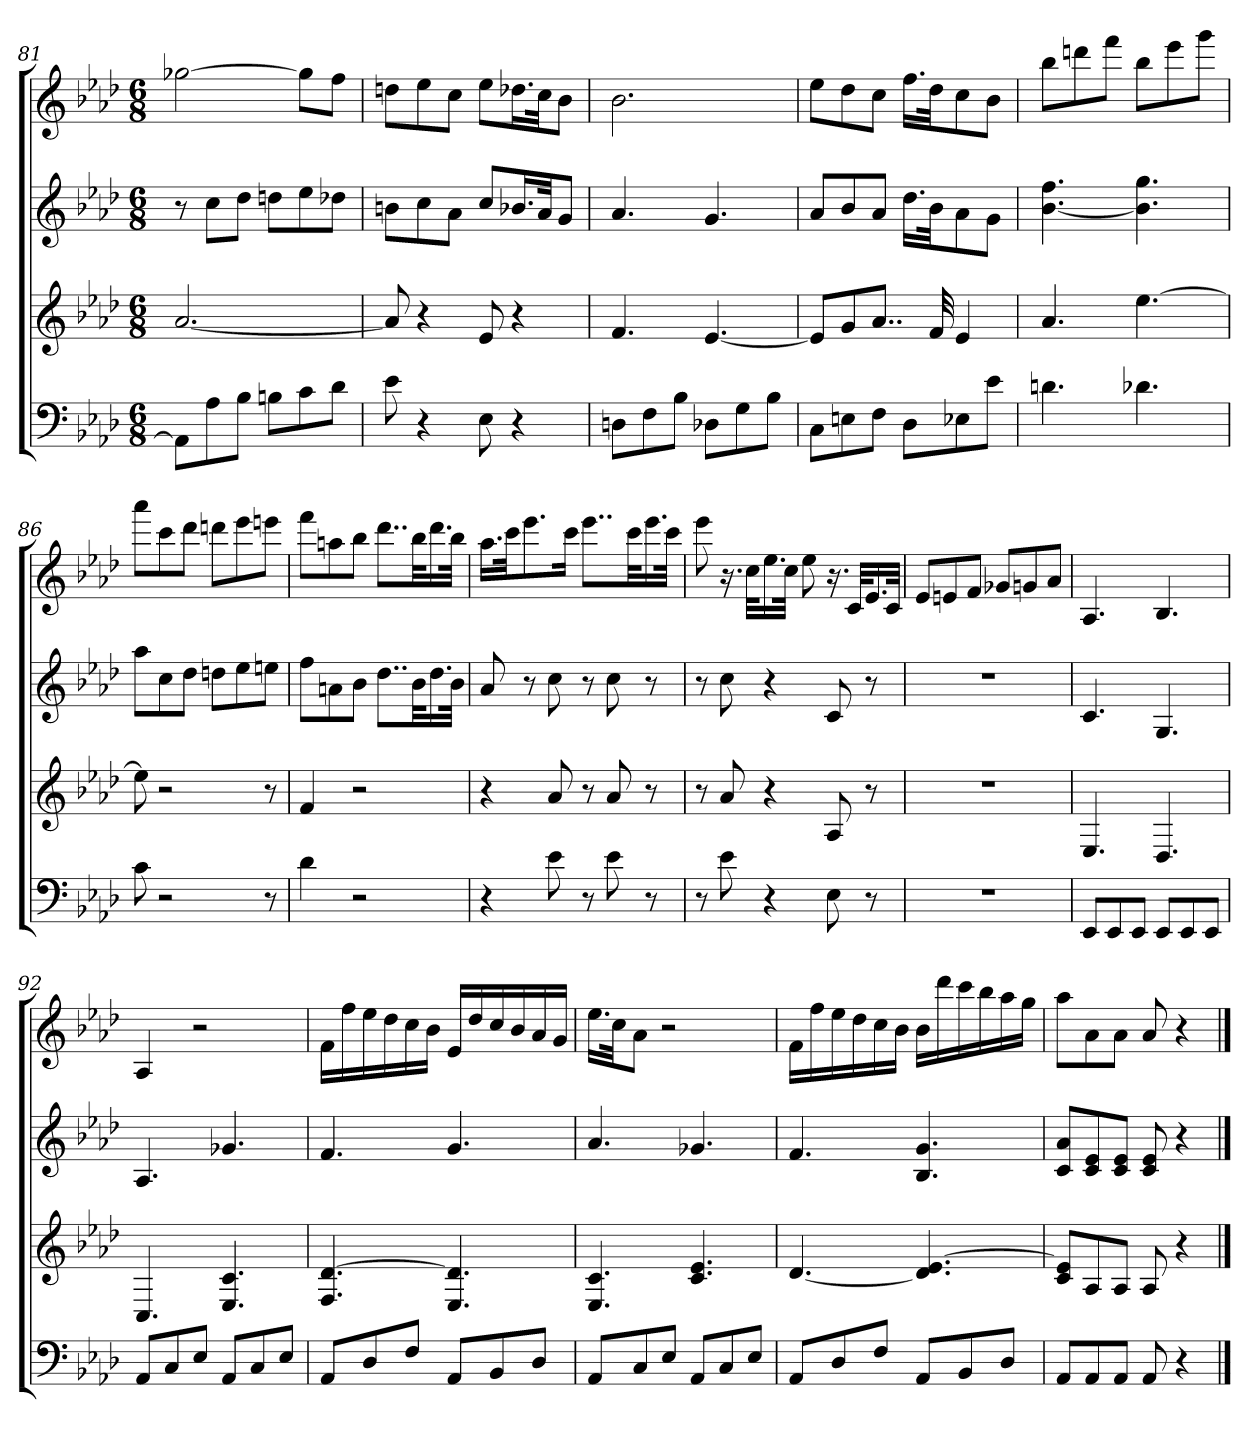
**kern	**kern	**kern	**kern
*part4	*part3	*part2	*part1
*staff4	*staff3	*staff2	*staff1
*k[b-e-a-d-]	*k[b-e-a-d-]	*k[b-e-a-d-]	*k[b-e-a-d-]
*A-:	*A-:	*A-:	*A-:
*M6/8	*M6/8	*M6/8	*M6/8
=81	=81	=81	=81
8AA-L]	[2.a-	8r	[2gg-X
8A-	.	8ccL	.
8B-J	.	8dd-J	.
8BnL	.	8ddnL	.
8c	.	8ee-	8gg-L]
8d-J	.	8dd-XJ	8ffJ
=82	=82	=82	=82
8e-	8a-]	8bnL	8ddnL
4r	4r	8cc	8ee-
.	.	8a-J	8ccJ
8E-	8e-	8ccL	8ee-L
4r	4r	16.b-XL	16.dd-XL
.	.	32a-Jk	32ccJk
.	.	8gJ	8b-J
=83	=83	=83	=83
8DnL	4.f	4.a-	2.b-
8F	.	.	.
8B-J	.	.	.
8D-XL	[4.e-	4.g	.
8G	.	.	.
8B-J	.	.	.
=84	=84	=84	=84
8CL	8e-L]	8a-L	8ee-L
8En	8g	8b-	8dd-
8FJ	8..a-J	8a-J	8ccJ
8D-L	.	16.dd-LL	16.ffLL
.	32f	32b-Jk	32dd-Jk
8E-X	4e-	8a-	8cc
8e-J	.	8gJ	8b-J
=85	=85	=85	=85
4.dn	4.a-	[4.b- 4.ff	8bb-L
.	.	.	8dddn
.	.	.	8fffJ
4.d-X	[4.ee-	4.b-] 4.gg	8bb-L
.	.	.	8eee-
.	.	.	8gggJ
=86	=86	=86	=86
8c	8ee-]	8aa-L	8aaa-L
2r	2r	8cc	8ccc
.	.	8dd-J	8ddd-J
.	.	8ddnL	8dddnL
.	.	8ee-	8eee-
8r	8r	8eenJ	8eeenJ
=87	=87	=87	=87
4d-	4f	8ffL	8fffL
.	.	8an	8aan
2r	2r	8b-J	8bb-J
.	.	8..dd-L	8..ddd-L
.	.	32b-KL	32bb-KL
.	.	16.dd-	16.ddd-
.	.	32b-JJk	32bb-JJk
=88	=88	=88	=88
4r	4r	8a-	16.aa-LL
.	.	.	32cccJk
.	.	8r	8.eee-
8e-	8a-	8cc	.
.	.	.	16cccJk
8r	8r	8r	8..eee-L
8e-	8a-	8cc	.
.	.	.	32cccKL
8r	8r	8r	16.eee-
.	.	.	32cccJJk
=89	=89	=89	=89
8r	8r	8r	8eee-
8e-	8a-	8cc	16.r
.	.	.	32ccKLL
4r	4r	4r	16.ee-
.	.	.	32ccJJk
.	.	.	8ee-
8E-	8A-	8c	16.r
.	.	.	32cKLL
8r	8r	8r	16.e-
.	.	.	32cJJk
=90	=90	=90	=90
2.r	2.r	2.r	8e-L
.	.	.	8en
.	.	.	8fJ
.	.	.	8g-XL
.	.	.	8gn
.	.	.	8a-J
=91	=91	=91	=91
8EE-L	4.E-	4.c	4.A-
8EE-	.	.	.
8EE-J	.	.	.
8EE-L	4.D-	4.G	4.B-
8EE-	.	.	.
8EE-J	.	.	.
=92	=92	=92	=92
8AA-L	4.C	4.A-	4A-
8C	.	.	.
8E-J	.	.	2r
8AA-L	4.E- 4.c	4.g-X	.
8C	.	.	.
8E-J	.	.	.
=93	=93	=93	=93
8AA-L	4.F [4.d-	4.f	16fLL
.	.	.	16ff
8D-	.	.	16ee-
.	.	.	16dd-
8FJ	.	.	16cc
.	.	.	16b-JJ
8AA-L	4.E- 4.d-]	4.g	16e-LL
.	.	.	16dd-
8BB-	.	.	16cc
.	.	.	16b-
8D-J	.	.	16a-
.	.	.	16gJJ
=94	=94	=94	=94
8AA-L	4.E- 4.c	4.a-	16.ee-LL
.	.	.	32ccJk
8C	.	.	8a-J
8E-J	.	.	2r
8AA-L	4.c 4.e-	4.g-X	.
8C	.	.	.
8E-J	.	.	.
=95	=95	=95	=95
8AA-L	[4.d-	4.f	16fLL
.	.	.	16ff
8D-	.	.	16ee-
.	.	.	16dd-
8FJ	.	.	16cc
.	.	.	16b-JJ
8AA-L	4.d-] [4.e-	4.B- 4.g	16b-LL
.	.	.	16ddd-
8BB-	.	.	16ccc
.	.	.	16bb-
8D-J	.	.	16aa-
.	.	.	16ggJJ
=96	=96	=96	=96
8AA-L	8c 8e-]L	8c 8a-L	8aa-L
8AA-	8A-	8c 8e-	8a-
8AA-J	8A-J	8c 8e-J	8a-J
8AA-	8A-	8c 8e-	8a-
4r	4r	4r	4r
==	==	==	==
*-	*-	*-	*-
